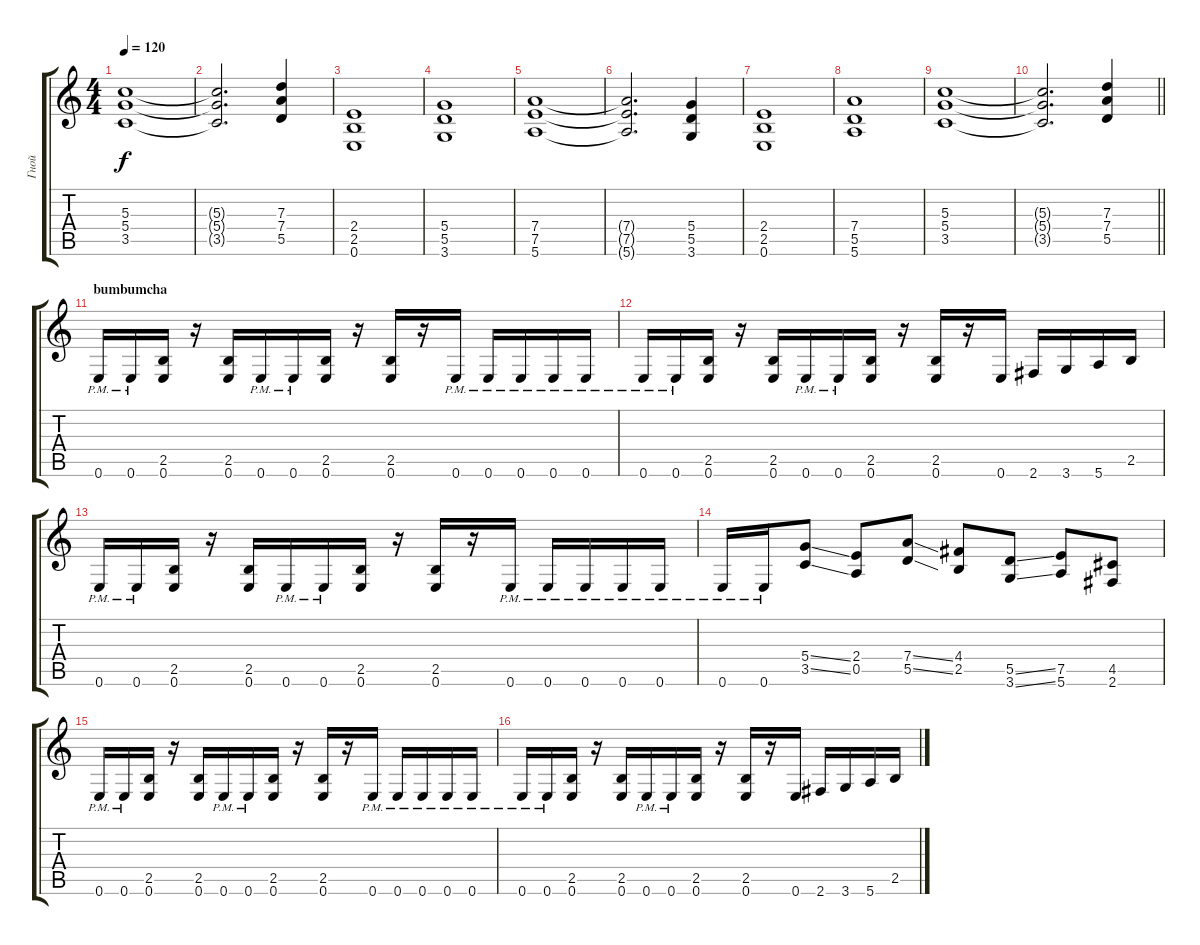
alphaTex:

\track ("Гной" "Гной") {instrument overdrivenguitar}
\staff {score tabs}
\tuning (E4 B3 G3 D3 A2 E2) {hide}
\ts (4 4)
\tempo 120
\clef g2
\ks c
(5.3 5.4 3.5).1{dy f} |
(5.3{t} 5.4{t} 3.5{t}).2{d} (7.3 7.4 5.5).4 |
(2.4 2.5 0.6).1 |
(5.4 5.5 3.6).1 |
(7.4 7.5 5.6).1 |
(7.4{t} 7.5{t} 5.6{t}).2{d} (5.4 5.5 3.6).4 |
(2.4 2.5 0.6).1 |
(7.4 5.5 5.6).1 |
(5.3 5.4 3.5).1 |
\barLineRight lightlight
(5.3{t} 5.4{t} 3.5{t}).2{d} (7.3 7.4 5.5).4 |
\section ("" "bumbumcha")
0.6{pm}.16 0.6{pm}.16 (2.5 0.6).16 r.16 (2.5 0.6).16 0.6{pm}.16 0.6{pm}.16 (2.5 0.6).16 r.16 (2.5 0.6).16 r.16 0.6{pm}.16 0.6{pm}.16 0.6{pm}.16 0.6{pm}.16 0.6{pm}.16 |
0.6{pm}.16 0.6{pm}.16 (2.5 0.6).16 r.16 (2.5 0.6).16 0.6{pm}.16 0.6{pm}.16 (2.5 0.6).16 r.16 (2.5 0.6).16 r.16 0.6.16 2.6.16 3.6.16 5.6.16 2.5.16 |
0.6{pm}.16 0.6{pm}.16 (2.5 0.6).16 r.16 (2.5 0.6).16 0.6{pm}.16 0.6{pm}.16 (2.5 0.6).16 r.16 (2.5 0.6).16 r.16 0.6{pm}.16 0.6{pm}.16 0.6{pm}.16 0.6{pm}.16 0.6{pm}.16 |
0.6{pm}.16 0.6{pm}.16 (5.4{ss} 3.5{ss}).8 (2.4 0.5).8 (7.4{ss} 5.5{ss}).8 (4.4 2.5).8 (5.5{ss} 3.6{ss}).8 (7.5 5.6).8 (4.5 2.6).8 |
0.6{pm}.16 0.6{pm}.16 (2.5 0.6).16 r.16 (2.5 0.6).16 0.6{pm}.16 0.6{pm}.16 (2.5 0.6).16 r.16 (2.5 0.6).16 r.16 0.6{pm}.16 0.6{pm}.16 0.6{pm}.16 0.6{pm}.16 0.6{pm}.16 |
0.6{pm}.16 0.6{pm}.16 (2.5 0.6).16 r.16 (2.5 0.6).16 0.6{pm}.16 0.6{pm}.16 (2.5 0.6).16 r.16 (2.5 0.6).16 r.16 0.6.16 2.6.16 3.6.16 5.6.16 2.5.16
